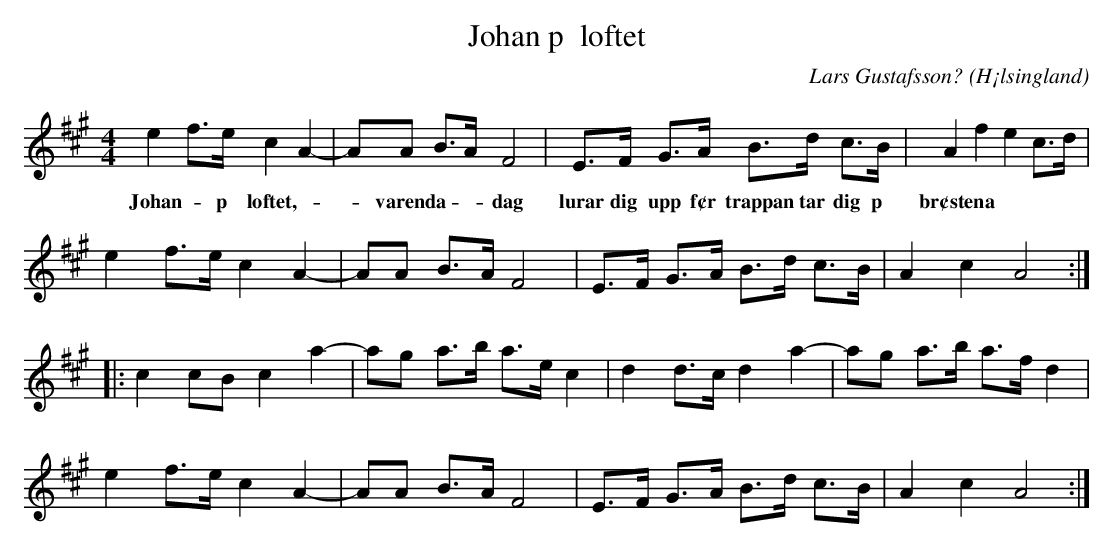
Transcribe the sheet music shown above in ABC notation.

X:1
T:Johan p  loftet
C:Lars Gustafsson?
O:H¡lsingland
M:4/4
L:1/8
K:A
e2 f>e c2 A2-|AA B>A F4|E>F G>A B>d c>B|A2 f2 e2 c>d|
w: Johan - p  loftet, -- varenda -- dag lurar dig upp f¢r trappan tar dig p  br¢stena
e2 f>e c2 A2-|AA B>A F4|E>F G>A B>d c>B|A2 c2 A4:|
|:c2 cB c2 a2-|ag a>b a>e c2|d2 d>c d2 a2-|ag a>b a>f d2|
e2 f>e c2 A2-|AA B>A F4|E>F G>A B>d c>B|A2 c2 A4:|
